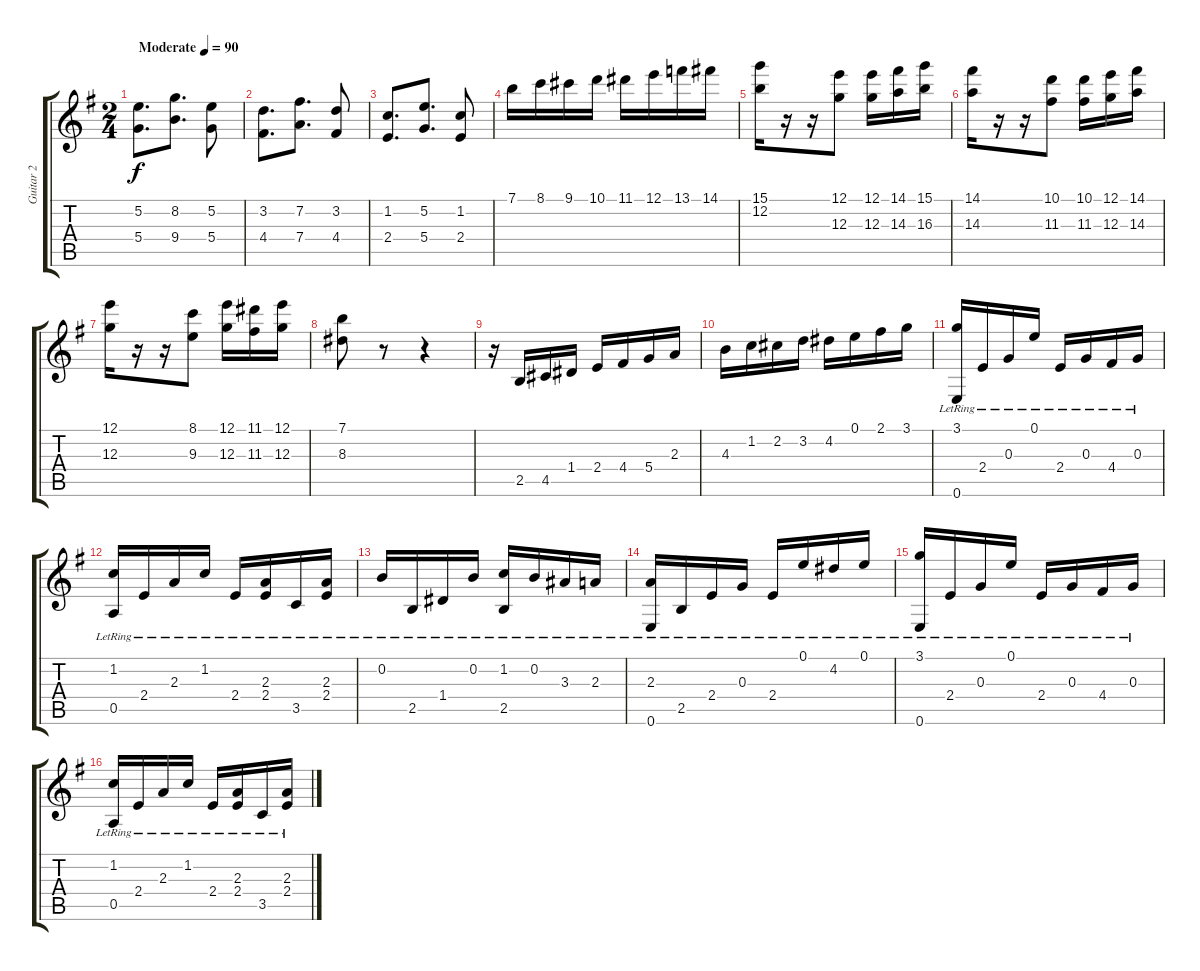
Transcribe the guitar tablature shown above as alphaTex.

\track ("Guitar 2" "Guitar 2") {instrument acousticguitarnylon}
\staff {score tabs}
\tuning (E4 B3 G3 D3 A2 E2) {hide}
\ts (2 4)
\tempo (90 "Moderate")
\clef g2
\ks eminor
(5.2 5.4).8{d dy f instrument acousticguitarnylon} (8.2 9.4).8{d} (5.2 5.4).8 |
(3.2 4.4).8{d} (7.2 7.4).8{d} (3.2 4.4).8 |
(1.2 2.4).8{d} (5.2 5.4).8{d} (1.2 2.4).8 |
7.1.16 8.1.16 9.1.16 10.1.16 11.1.16 12.1.16 13.1.16 14.1.16 |
(15.1 12.2).16 r.16 r.16 (12.1 12.3).8 (12.1 12.3).16 (14.1 14.3).16 (15.1 16.3).16 |
(14.1 14.3).16 r.16 r.16 (10.1 11.3).8 (10.1 11.3).16 (12.1 12.3).16 (14.1 14.3).16 |
(12.1 12.3).16 r.16 r.16 (8.1 9.3).8 (12.1 12.3).16 (11.1 11.3).16 (12.1 12.3).16 |
(7.1 8.3).8 r.8 r.4 |
r.16 2.5.16 4.5.16 1.4.16 2.4.16 4.4.16 5.4.16 2.3.16 |
4.3.16 1.2.16 2.2.16 3.2.16 4.2.16 0.1.16 2.1.16 3.1.16 |
(3.1{lr} 0.6{lr}).16 2.4{lr}.16 0.3{lr}.16 0.1{lr}.16 2.4{lr}.16 0.3{lr}.16 4.4{lr}.16 0.3{lr}.16 |
(1.2{lr} 0.5{lr}).16 2.4{lr}.16 2.3{lr}.16 1.2{lr}.16 2.4{lr}.16 (2.3{lr} 2.4{lr}).16 3.5{lr}.16 (2.3{lr} 2.4{lr}).16 |
0.2{lr}.16 2.5{lr}.16 1.4{lr}.16 0.2{lr}.16 (1.2{lr} 2.5{lr}).16 0.2{lr}.16 3.3{lr}.16 2.3{lr}.16 |
(2.3{lr} 0.6{lr}).16 2.5{lr}.16 2.4{lr}.16 0.3{lr}.16 2.4{lr}.16 0.1{lr}.16 4.2{lr}.16 0.1{lr}.16 |
(3.1{lr} 0.6{lr}).16 2.4{lr}.16 0.3{lr}.16 0.1{lr}.16 2.4{lr}.16 0.3{lr}.16 4.4{lr}.16 0.3{lr}.16 |
(1.2{lr} 0.5{lr}).16 2.4{lr}.16 2.3{lr}.16 1.2{lr}.16 2.4{lr}.16 (2.3{lr} 2.4{lr}).16 3.5{lr}.16 (2.3{lr} 2.4{lr}).16
